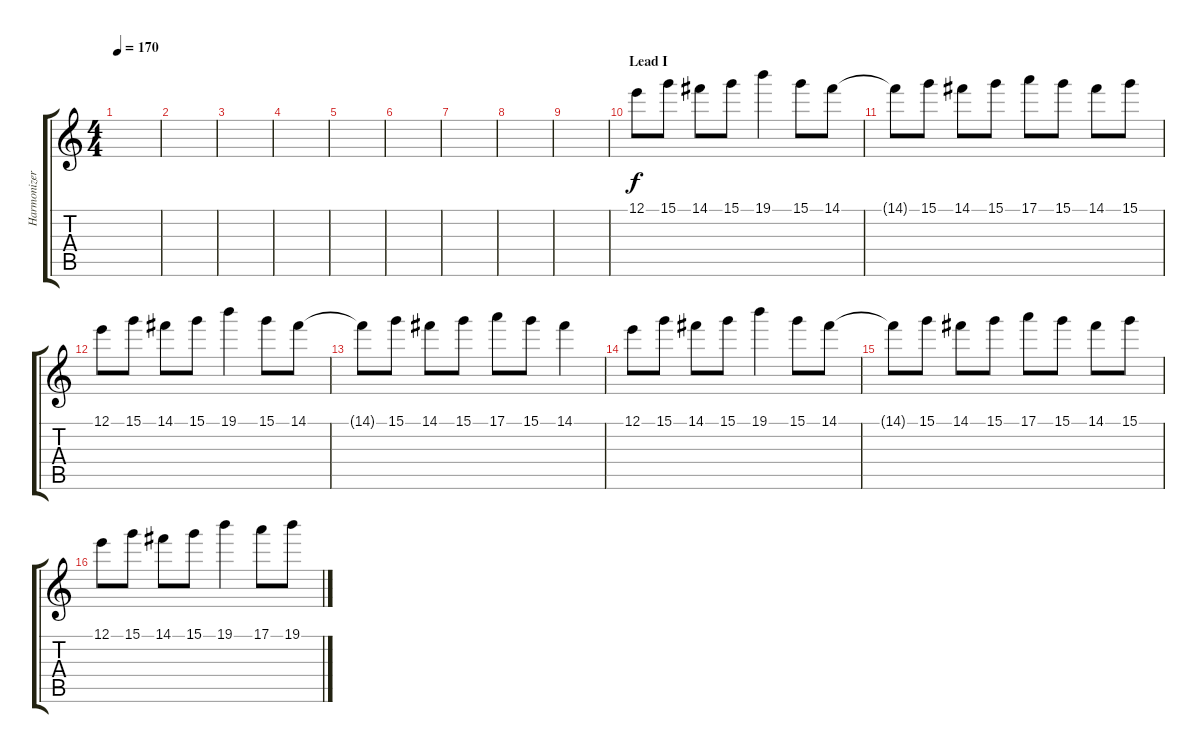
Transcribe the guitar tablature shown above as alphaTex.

\track ("Harmonizer" "Harmonizer") {instrument distortionguitar}
\staff {score tabs}
\tuning (E4 B3 G3 D3 A2 E2) {hide}
\ts (4 4)
\tempo 170
\clef g2
\ks c
|
|
|
|
|
|
|
|
|
\section ("" "Lead I")
12.1.8 15.1.8 14.1.8 15.1.8 19.1.4 15.1.8 14.1.8 |
14.1{t}.8 15.1.8 14.1.8 15.1.8 17.1.8 15.1.8 14.1.8 15.1.8 |
12.1.8 15.1.8 14.1.8 15.1.8 19.1.4 15.1.8 14.1.8 |
14.1{t}.8 15.1.8 14.1.8 15.1.8 17.1.8 15.1.8 14.1.4 |
12.1.8 15.1.8 14.1.8 15.1.8 19.1.4 15.1.8 14.1.8 |
14.1{t}.8 15.1.8 14.1.8 15.1.8 17.1.8 15.1.8 14.1.8 15.1.8 |
12.1.8 15.1.8 14.1.8 15.1.8 19.1.4 17.1.8 19.1.8
